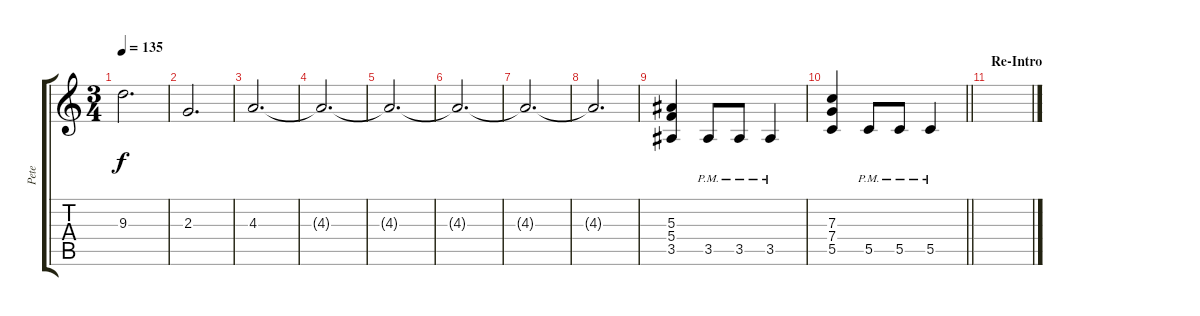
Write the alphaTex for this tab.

\track ("Pete" "Pete") {instrument distortionguitar}
\staff {score tabs}
\tuning (D4 A3 F3 C3 G2 D2) {hide}
\ts (3 4)
\tempo 135
\clef g2
\ks c
9.3{t}.2{d dy f} |
2.3.2{d} |
4.3.2{d} |
4.3{t}.2{d} |
4.3{t}.2{d} |
4.3{t}.2{d} |
4.3{t}.2{d} |
4.3{t}.2{d} |
(5.3 5.4 3.5).4 3.5{pm}.8 3.5{pm}.8 3.5{pm}.4 |
\barLineRight lightlight
(7.3 7.4 5.5).4 5.5{pm}.8 5.5{pm}.8 5.5{pm}.4 |
\section ("" "Re-Intro")
